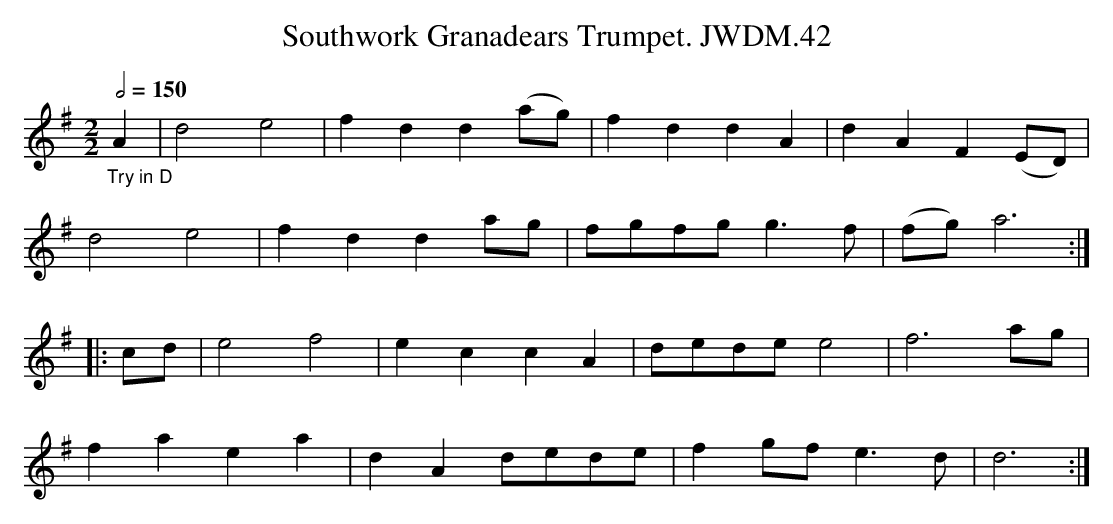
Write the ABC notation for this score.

X:1
T:Southwork Granadears Trumpet. JWDM.42
M:2/2
L:1/4
Q:1/2=150
K:G major
"_Try in D"A|d2e2|fdd (a/g/)|fddA|dAF (E/D/)|!
d2e2|fdd a/g/|f/g/f/g/g>f|(f/g/)a3:|!
|:c/d/|e2f2|eccA|d/e/d/e/ e2|f3a/g/|!
fa ea|dA d/e/d/e/|fg/f/e>d|d3:|
